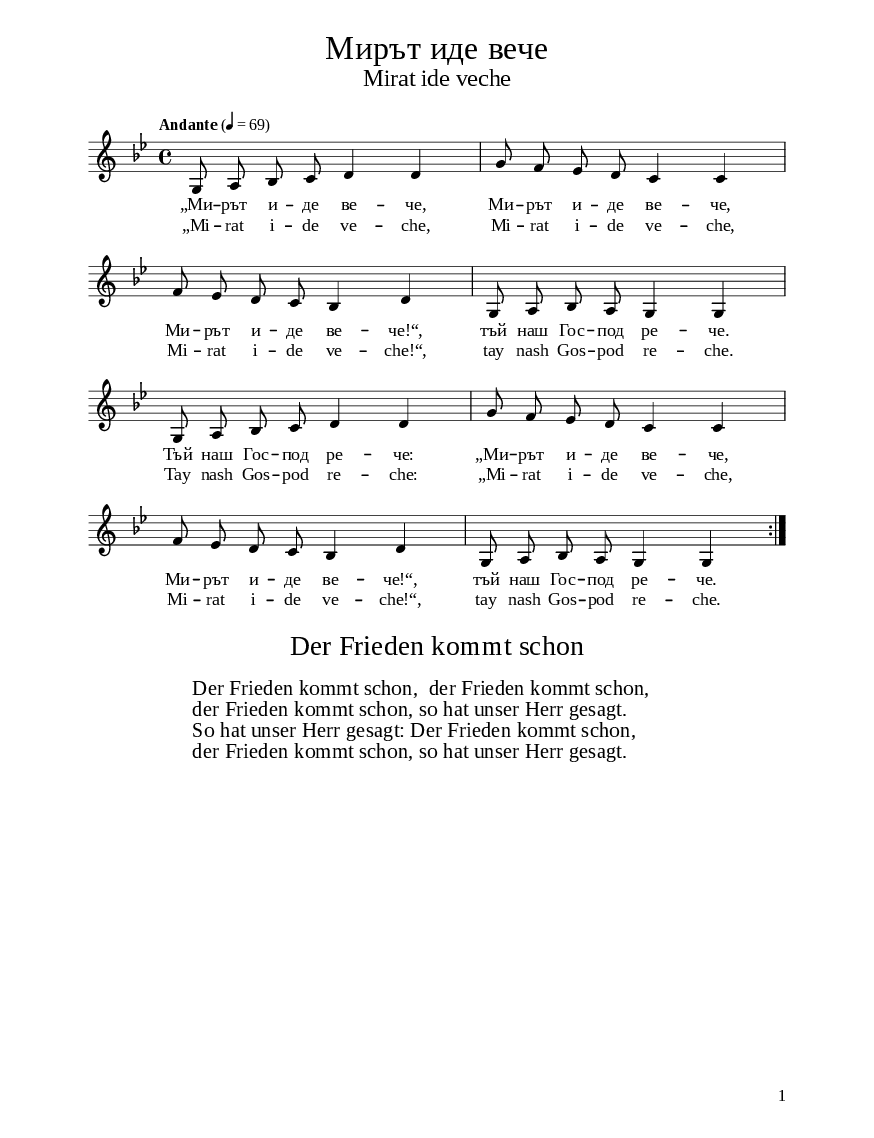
\version "2.24.0"

% include paper part and global functions
\include "include/globals.ily"

\bookpart {
  \label #'ref155_2
  \tocItem \markup "Мирът иде вече – Mirat ide veche"
  \include "include/bookpart-paper.ily"
  \score {
    \include "include/score-layout.ily"

    \new Voice \relative c' {
      \clef treble
      \key g \minor
      \time 4/4
      \tempoFunc "Andante" 4 "69"
      \autoBeamOff
      \repeat volta 2 {
        g8 a bes c d4 d4 | g8 f es d c4 c |  \break

        f8 es d c bes 4 d 4 | g,8 a bes a g4 g4 | \break

        g8 a bes c d4 d4 | g8 f es d c4 c |  \break

        f8 es d c bes 4 d 4 |  g,8 a bes a g4 g4 |
      }


    }

    \addlyrics {
     „Ми -- рът и -- де ве -- че, Ми -- рът и -- де ве -- че, Ми -- рът и -- де ве -- че!“,
      тъй наш Гос -- под ре -- че.
      Tъй наш Гос -- под ре -- че: „Ми -- рът и -- де ве -- че, Ми -- рът и -- де ве -- че!“,
      тъй наш Гос -- под ре -- че.
    }
    \addlyrics {
      „Mi -- rat i -- de ve -- che, Mi -- rat i -- de ve -- che, Mi -- rat i -- de ve -- che!“,
      tay nash Gos -- pod re -- che.
      Tay nash Gos -- pod re -- che: „Mi -- rat i -- de ve -- che, Mi -- rat i -- de ve -- che!“,
      tay nash Gos -- pod re -- che.}

      \header {
        title = \titleFunc "Мирът иде вече" "Mirat ide veche"
      }

      \midi{}

    } % score



    % include foreign translation(s) of the song
    \version "2.22.1"

\markup \fill-line { \fontsize #deTitleFontSize "Der Frieden kommt schon" }
\markup \null
\markup \null
\markup \fontsize #deCoupletFontSize {
  \hspace #10
  \override #`(baseline-skip . ,deCoupletBaselineSkip)

  \column {
    \line { "Der Frieden kommt schon,  der Frieden kommt schon," }
     \line { "der Frieden kommt schon, so hat unser Herr gesagt."  }

    \line { "So hat unser Herr gesagt: Der Frieden kommt schon, "}
  \line {"der Frieden kommt schon, so hat unser Herr gesagt." }

  }
}


  } % bookpart

  % Più mosso
  %
